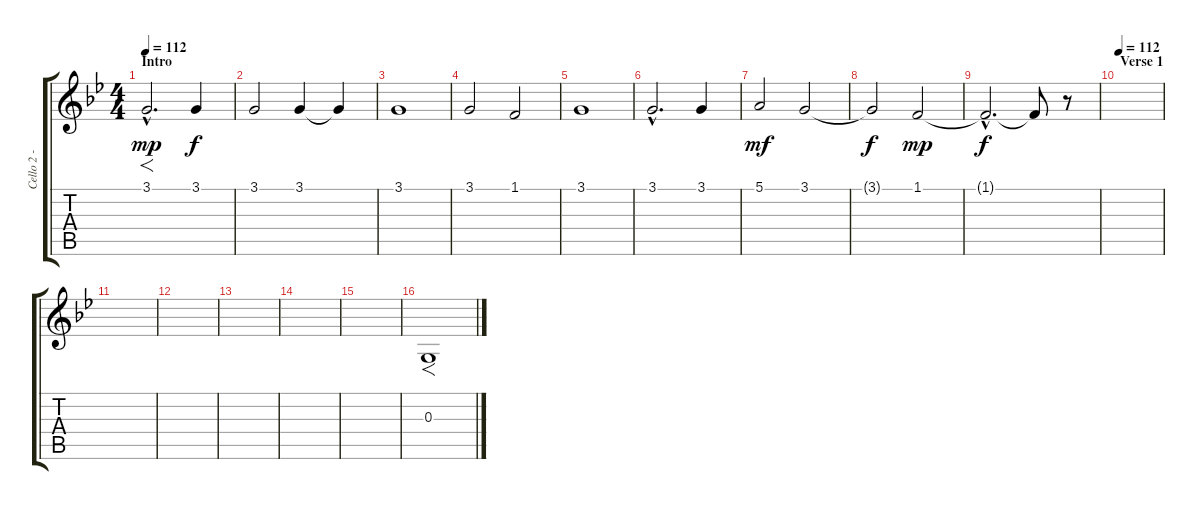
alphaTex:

\track ("Cello 2 - Perttu" "Cello 2 - ") {instrument cello}
\staff {score tabs}
\tuning (E4 B3 G3 D3 A2 E2) {hide}
\ts (4 4)
\section ("" "Intro")
\tempo 112
\tempo 87
\tempo 112
\clef g2
\ks bb
3.1{hac}.2{f d dy mp instrument cello} 3.1.4{dy f} |
3.1.2 3.1.4 3.1{t}.4 |
3.1.1 |
3.1.2 1.1.2 |
3.1.1 |
3.1{hac}.2{d} 3.1.4 |
5.1.2{dy mf} 3.1.2 |
3.1{t}.2{dy f} 1.1.2{dy mp} |
1.1{hac t}.2{d dy f} 1.1{t}.8 r.8 |
\section ("" "Verse 1")
\tempo 112
|
|
|
|
|
|
0.3.1{f}
